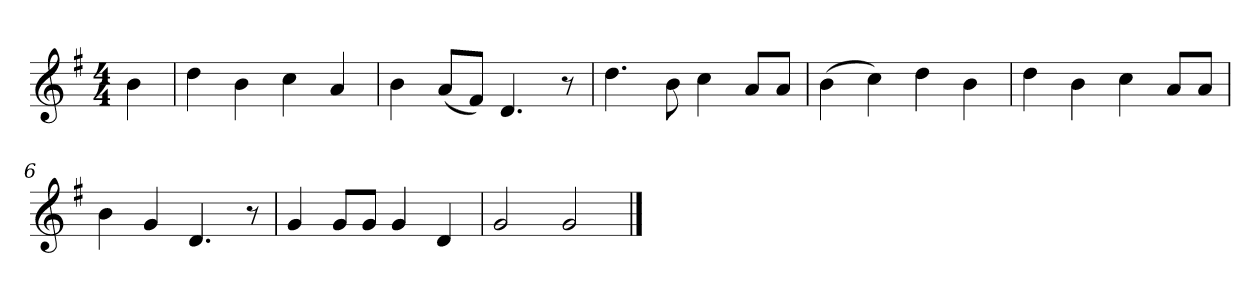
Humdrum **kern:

**kern
*part1
*staff1
*clefG2
*k[f#]
*G:
*M4/4
*MM120
=
4b
=1
4dd
4b
4cc
4a
=2
4b
(8a/L
8f#/J)
4.d
8r
=3
4.dd
8b
4cc
8a/L
8a/J
=4
(4b
4cc)
4dd
4b
=5
4dd
4b
4cc
8a/L
8a/J
=6
4b
4g
4.d
8r
=7
4g
8g/L
8g/J
4g
4d
=8
2g
2g
==
*-
